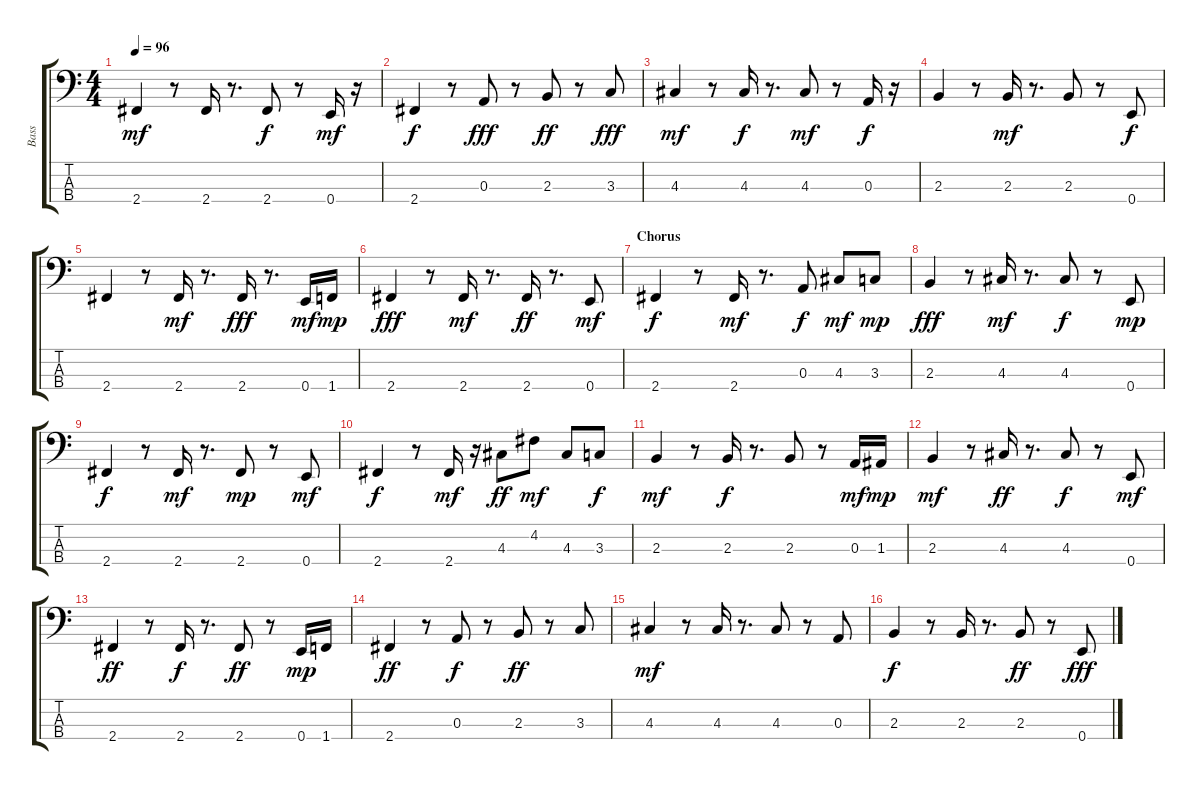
\track ("Bass" "Bass") {instrument electricbassfinger}
\staff {score tabs}
\tuning (G2 D2 A1 E1) {hide}
\ts (4 4)
\tempo 96
\clef f4
\ks c
2.4.4{dy mf} r.8 2.4.16 r.8{d} 2.4.8{dy f} r.8 0.4.16{dy mf} r.16 |
2.4.4{dy f} r.8 0.3.8{dy fff} r.8 2.3.8{dy ff} r.8 3.3.8{dy fff} |
4.3.4{dy mf} r.8 4.3.16{dy f} r.8{d} 4.3.8{dy mf} r.8 0.3.16{dy f} r.16 |
2.3.4 r.8 2.3.16{dy mf} r.8{d} 2.3.8 r.8 0.4.8{dy f} |
2.4.4 r.8 2.4.16{dy mf} r.8{d} 2.4.16{dy fff} r.8{d} 0.4.16{dy mf} 1.4.16{dy mp} |
2.4.4{dy fff} r.8 2.4.16{dy mf} r.8{d} 2.4.16{dy ff} r.8{d} 0.4.8{dy mf} |
\section ("" "Chorus")
2.4.4{dy f} r.8 2.4.16{dy mf} r.8{d} 0.3.8{dy f} 4.3.8{dy mf} 3.3.8{dy mp} |
2.3.4{dy fff} r.8 4.3.16{dy mf} r.8{d} 4.3.8{dy f} r.8 0.4.8{dy mp} |
2.4.4{dy f} r.8 2.4.16{dy mf} r.8{d} 2.4.8{dy mp} r.8 0.4.8{dy mf} |
2.4.4{dy f} r.8 2.4.16{dy mf} r.16 4.3.8{dy ff} 4.2.8{dy mf} 4.3.8 3.3.8{dy f} |
2.3.4{dy mf} r.8 2.3.16{dy f} r.8{d} 2.3.8 r.8 0.3.16{dy mf} 1.3.16{dy mp} |
2.3.4{dy mf} r.8 4.3.16{dy ff} r.8{d} 4.3.8{dy f} r.8 0.4.8{dy mf} |
2.4.4{dy ff} r.8 2.4.16{dy f} r.8{d} 2.4.8{dy ff} r.8 0.4.16{dy mp} 1.4.16 |
2.4.4{dy ff} r.8 0.3.8{dy f} r.8 2.3.8{dy ff} r.8 3.3.8 |
4.3.4{dy mf} r.8 4.3.16 r.8{d} 4.3.8 r.8 0.3.8 |
2.3.4{dy f} r.8 2.3.16 r.8{d} 2.3.8{dy ff} r.8 0.4.8{dy fff}
